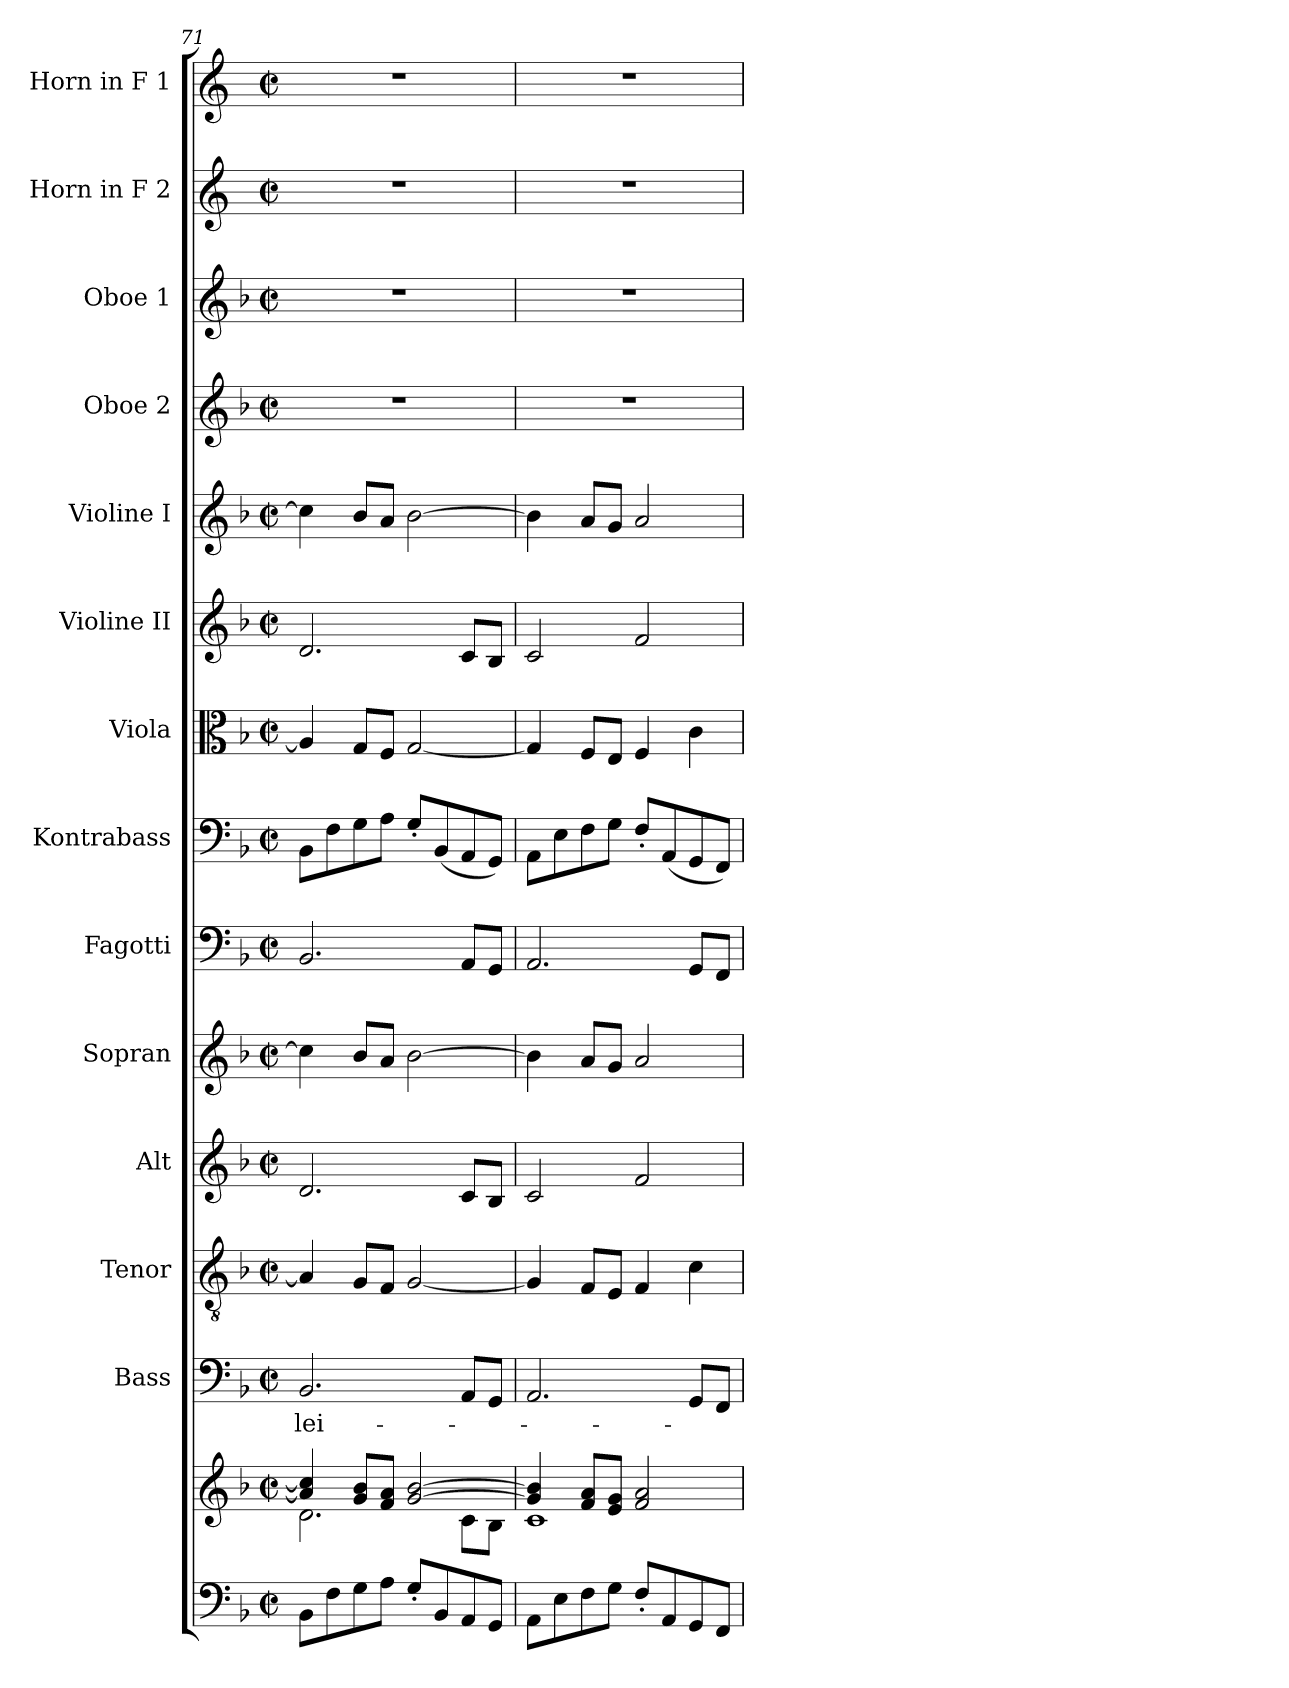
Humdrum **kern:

**kern	**kern	**kern	**text	**kern	**kern	**kern	**kern	**kern	**kern	**kern	**kern	**kern	**kern	**kern	**kern
*part14	*part14	*part13	*part13	*part12	*part11	*part10	*part9	*part8	*part7	*part6	*part5	*part4	*part3	*part2	*part1
*staff15	*staff14	*staff13	*staff13	*staff12	*staff11	*staff10	*staff9	*staff8	*staff7	*staff6	*staff5	*staff4	*staff3	*staff2	*staff1
*	*	*I"Bass	*	*I"Tenor	*I"Alt	*I"Sopran	*I"Fagotti	*I"Kontrabass	*I"Viola	*I"Violine II	*I"Violine I	*I"Oboe 2	*I"Oboe 1	*I"Horn in F 2	*I"Horn in F 1
*	*	*I'B.	*	*I'T.	*I'A.	*I'S.	*I'Fg.	*I'Kb.	*I'Vla.	*I'Vl. II	*I'Vl. I	*I'Ob. 2	*I'Ob. 1	*	*
*clefF4	*clefG2	*clefF4	*	*clefGv2	*clefG2	*clefG2	*clefF4	*clefF4	*clefC3	*clefG2	*clefG2	*clefG2	*clefG2	*clefG2	*clefG2
*	*	*	*	*	*	*	*	*ITrd7c12	*	*	*	*	*	*ITrd4c7	*ITrd4c7
*k[b-]	*k[b-]	*k[b-]	*	*k[b-]	*k[b-]	*k[b-]	*k[b-]	*k[b-]	*k[b-]	*k[b-]	*k[b-]	*k[b-]	*k[b-]	*k[b-]	*k[b-]
*F:	*F:	*F:	*	*F:	*F:	*F:	*F:	*F:	*F:	*F:	*F:	*F:	*F:	*F:	*F:
*M2/2	*M2/2	*M2/2	*	*M2/2	*M2/2	*M2/2	*M2/2	*M2/2	*M2/2	*M2/2	*M2/2	*M2/2	*M2/2	*M2/2	*M2/2
*met(c|)	*met(c|)	*met(c|)	*	*met(c|)	*met(c|)	*met(c|)	*met(c|)	*met(c|)	*met(c|)	*met(c|)	*met(c|)	*met(c|)	*met(c|)	*met(c|)	*met(c|)
=71	=71	=71	=71	=71	=71	=71	=71	=71	=71	=71	=71	=71	=71	=71	=71
*	*^	*	*	*	*	*	*	*	*	*	*	*	*	*	*
!	!	!	!	!LO:LY:b	!	!	!	!	!	!	!	!	!	!	!	!
8BB-\L	4a/] 4cc/]	2.d\	2.BB-/	-lei-	4A/]	2.d/	4cc\]	2.BB-/	8BBB-\L	4A/]	2.d/	4cc\]	1r	1r	1r	1r
8F\	.	.	.	.	.	.	.	.	8FF\	.	.	.	.	.	.	.
8G\	8g/ 8b-/L	.	.	.	8G/L	.	8b-/L	.	8GG\	8G/L	.	8b-/L	.	.	.	.
8A\J	8f/ 8a/J	.	.	.	8F/J	.	8a/J	.	8AA\J	8F/J	.	8a/J	.	.	.	.
8G'</L	[>2g/ [>2b-/	.	.	.	[2G/	.	[2b-\	.	8GG'</L	[2G/	.	[2b-\	.	.	.	.
8BB-/	.	.	.	.	.	.	.	.	(<8BBB-/	.	.	.	.	.	.	.
8AA/	.	8c\L	8AA/L	.	.	8c/L	.	8AA/L	8AAA/	.	8c/L	.	.	.	.	.
8GG/J	.	8B-\J	8GG/J	.	.	8B-/J	.	8GG/J	8GGG/J)	.	8B-/J	.	.	.	.	.
=72	=72	=72	=72	=72	=72	=72	=72	=72	=72	=72	=72	=72	=72	=72	=72	=72
8AA\L	4g/] 4b-/]	1c	2.AA/	.	4G/]	2c/	4b-\]	2.AA/	8AAA\L	4G/]	2c/	4b-\]	1r	1r	1r	1r
8E\	.	.	.	.	.	.	.	.	8EE\	.	.	.	.	.	.	.
8F\	8f/ 8a/L	.	.	.	8F/L	.	8a/L	.	8FF\	8F/L	.	8a/L	.	.	.	.
8G\J	8e/ 8g/J	.	.	.	8E/J	.	8g/J	.	8GG\J	8E/J	.	8g/J	.	.	.	.
8F'</L	2f/ 2a/	.	.	.	4F/	2f/	2a/	.	8FF'</L	4F/	2f/	2a/	.	.	.	.
8AA/	.	.	.	.	.	.	.	.	(<8AAA/	.	.	.	.	.	.	.
8GG/	.	.	8GG/L	.	4c\	.	.	8GG/L	8GGG/	4c\	.	.	.	.	.	.
8FF/J	.	.	8FF/J	.	.	.	.	8FF/J	8FFF/J)	.	.	.	.	.	.	.
*	*v	*v	*	*	*	*	*	*	*	*	*	*	*	*	*	*
=	=	=	=	=	=	=	=	=	=	=	=	=	=	=	=
*-	*-	*-	*-	*-	*-	*-	*-	*-	*-	*-	*-	*-	*-	*-	*-
